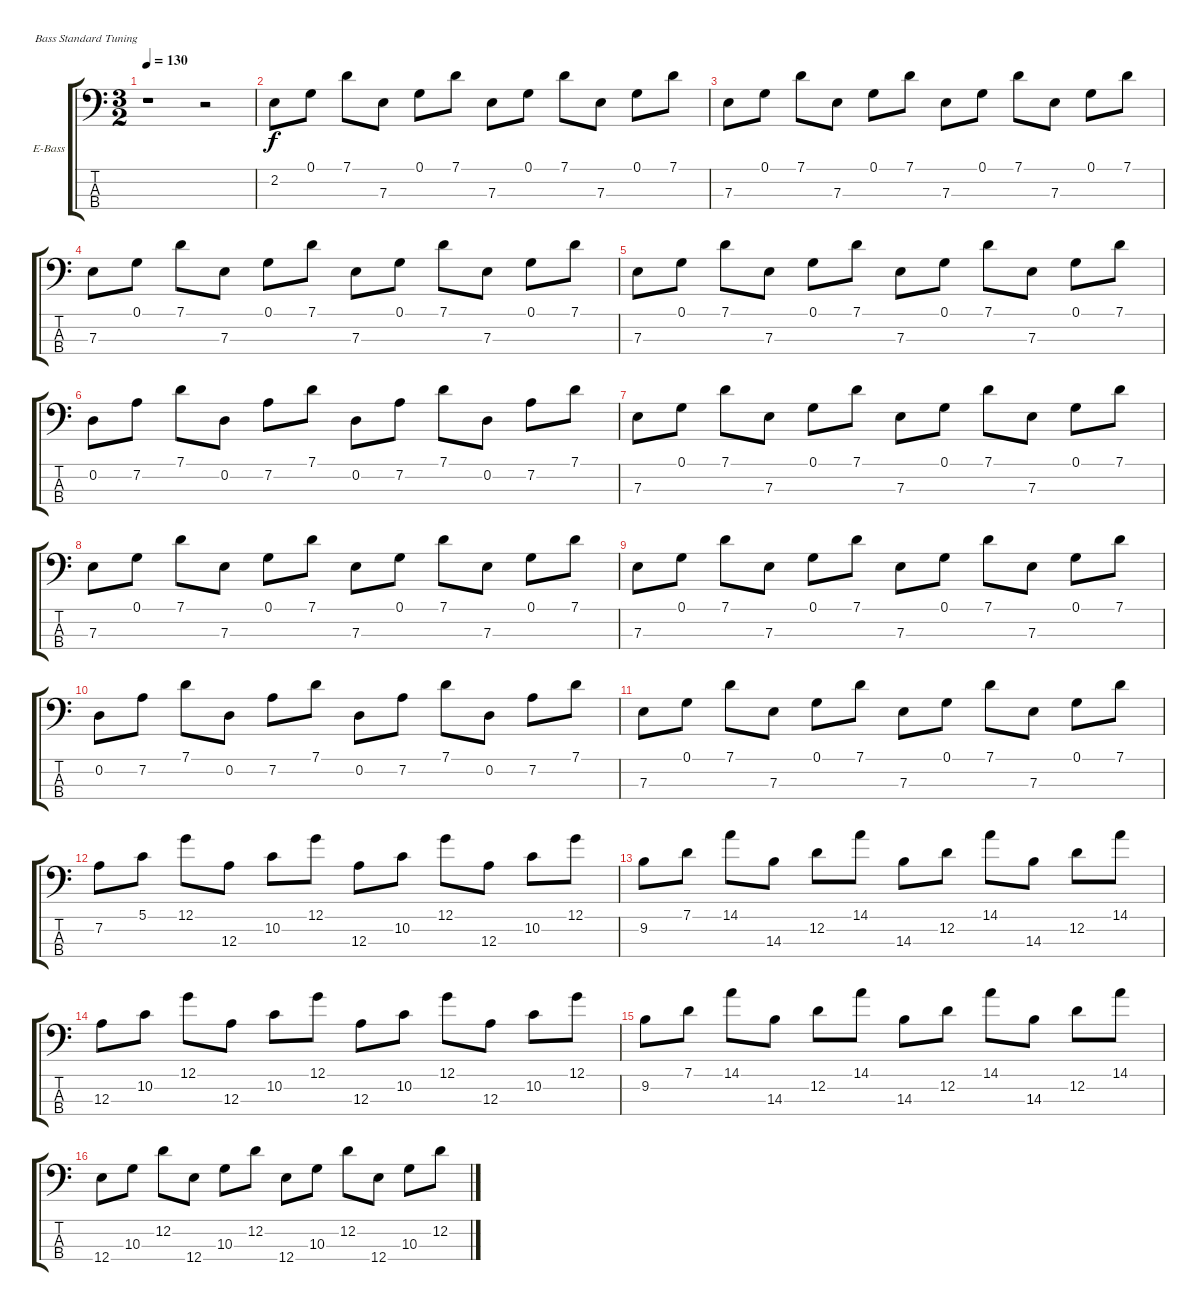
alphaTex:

\bracketExtendMode groupsimilarinstruments
\firstSystemTrackNameOrientation horizontal
\otherSystemsTrackNameOrientation horizontal
\track ("Бас 2" "E-Bass") {instrument electricbassfinger}
\staff {score tabs}
\tuning (G2 D2 A1 E1)
\ts (3 2)
\tempo 130
\clef f4
\ks c
r.1{dy f instrument electricbassfinger} r.2 |
2.2.8 0.1.8 7.1.8 7.3.8 0.1.8 7.1.8 7.3.8 0.1.8 7.1.8 7.3.8 0.1.8 7.1.8 |
7.3.8 0.1.8 7.1.8 7.3.8 0.1.8 7.1.8 7.3.8 0.1.8 7.1.8 7.3.8 0.1.8 7.1.8 |
7.3.8 0.1.8 7.1.8 7.3.8 0.1.8 7.1.8 7.3.8 0.1.8 7.1.8 7.3.8 0.1.8 7.1.8 |
7.3.8 0.1.8 7.1.8 7.3.8 0.1.8 7.1.8 7.3.8 0.1.8 7.1.8 7.3.8 0.1.8 7.1.8 |
0.2.8 7.2.8 7.1.8 0.2.8 7.2.8 7.1.8 0.2.8 7.2.8 7.1.8 0.2.8 7.2.8 7.1.8 |
7.3.8 0.1.8 7.1.8 7.3.8 0.1.8 7.1.8 7.3.8 0.1.8 7.1.8 7.3.8 0.1.8 7.1.8 |
7.3.8 0.1.8 7.1.8 7.3.8 0.1.8 7.1.8 7.3.8 0.1.8 7.1.8 7.3.8 0.1.8 7.1.8 |
7.3.8 0.1.8 7.1.8 7.3.8 0.1.8 7.1.8 7.3.8 0.1.8 7.1.8 7.3.8 0.1.8 7.1.8 |
0.2.8 7.2.8 7.1.8 0.2.8 7.2.8 7.1.8 0.2.8 7.2.8 7.1.8 0.2.8 7.2.8 7.1.8 |
7.3.8 0.1.8 7.1.8 7.3.8 0.1.8 7.1.8 7.3.8 0.1.8 7.1.8 7.3.8 0.1.8 7.1.8 |
7.2.8 5.1.8 12.1.8 12.3.8 10.2.8 12.1.8 12.3.8 10.2.8 12.1.8 12.3.8 10.2.8 12.1.8 |
9.2.8 7.1.8 14.1.8 14.3.8 12.2.8 14.1.8 14.3.8 12.2.8 14.1.8 14.3.8 12.2.8 14.1.8 |
12.3.8 10.2.8 12.1.8 12.3.8 10.2.8 12.1.8 12.3.8 10.2.8 12.1.8 12.3.8 10.2.8 12.1.8 |
9.2.8 7.1.8 14.1.8 14.3.8 12.2.8 14.1.8 14.3.8 12.2.8 14.1.8 14.3.8 12.2.8 14.1.8 |
12.4.8 10.3.8 12.2.8 12.4.8 10.3.8 12.2.8 12.4.8 10.3.8 12.2.8 12.4.8 10.3.8 12.2.8
